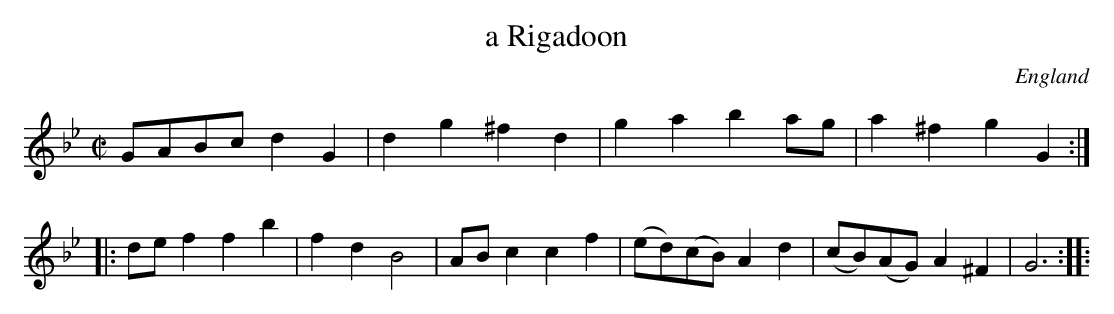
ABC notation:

X:1
T:a Rigadoon
L:1/8
M:C|
O:England
K:G minor
GABc d2G2 | d2g2 ^f2d2 | g2a2 b2ag | a2^f2 g2G2 ::
def2 f2b2 | f2d2 B4 | ABc2 c2f2 | (ed)(cB) A2d2 |\
(cB)(AG) A2^F2 | G6 ::
